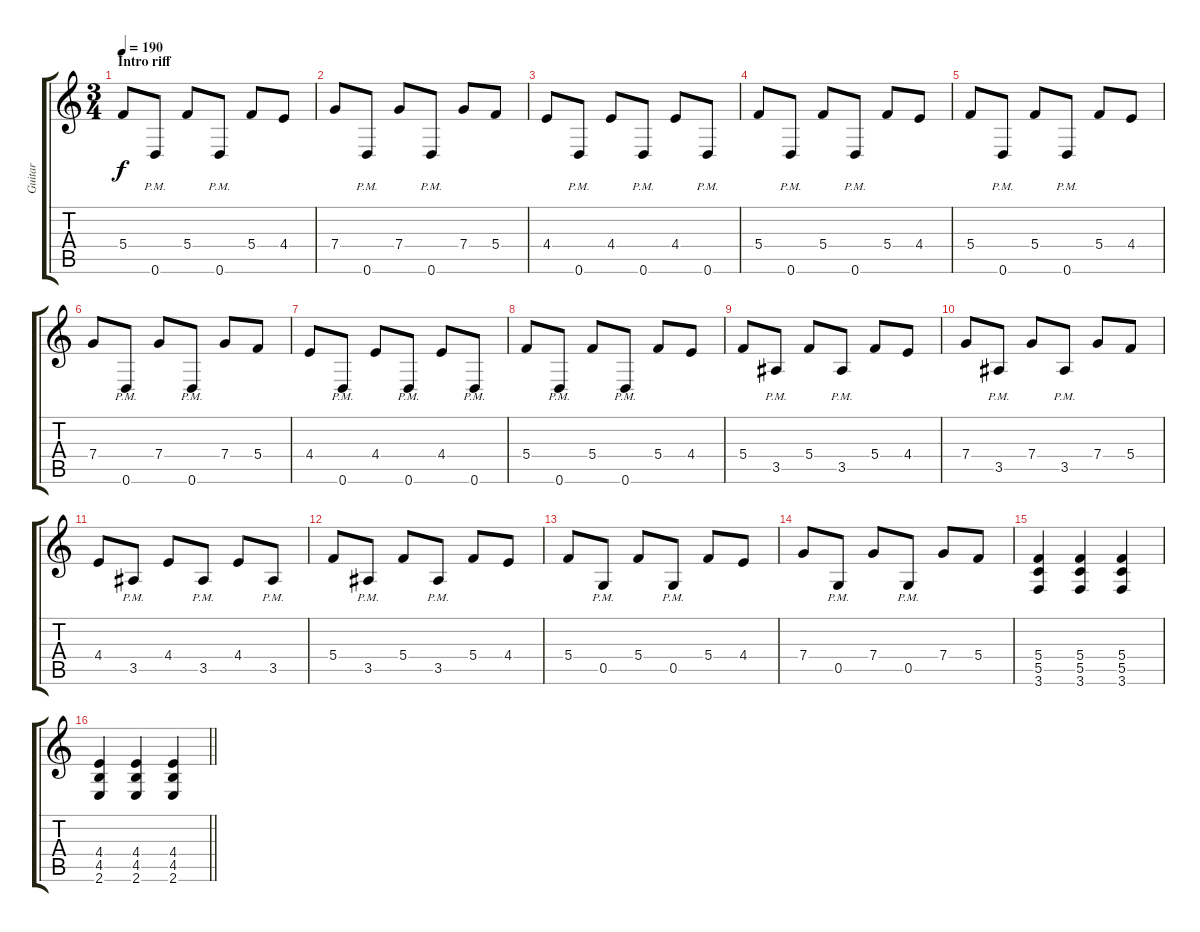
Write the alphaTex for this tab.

\track ("Guitar" "Guitar") {instrument distortionguitar}
\staff {score tabs}
\tuning (D4 A3 F3 C3 G2 D2) {hide}
\ts (3 4)
\section ("" "Intro riff")
\tempo 190
\clef g2
\ks c
5.4.8{dy f} 0.6{pm}.8 5.4.8 0.6{pm}.8 5.4.8 4.4.8 |
7.4.8 0.6{pm}.8 7.4.8 0.6{pm}.8 7.4.8 5.4.8 |
4.4.8 0.6{pm}.8 4.4.8 0.6{pm}.8 4.4.8 0.6{pm}.8 |
5.4.8 0.6{pm}.8 5.4.8 0.6{pm}.8 5.4.8 4.4.8 |
5.4.8 0.6{pm}.8 5.4.8 0.6{pm}.8 5.4.8 4.4.8 |
7.4.8 0.6{pm}.8 7.4.8 0.6{pm}.8 7.4.8 5.4.8 |
4.4.8 0.6{pm}.8 4.4.8 0.6{pm}.8 4.4.8 0.6{pm}.8 |
5.4.8 0.6{pm}.8 5.4.8 0.6{pm}.8 5.4.8 4.4.8 |
5.4.8 3.5{pm}.8 5.4.8 3.5{pm}.8 5.4.8 4.4.8 |
7.4.8 3.5{pm}.8 7.4.8 3.5{pm}.8 7.4.8 5.4.8 |
4.4.8 3.5{pm}.8 4.4.8 3.5{pm}.8 4.4.8 3.5{pm}.8 |
5.4.8 3.5{pm}.8 5.4.8 3.5{pm}.8 5.4.8 4.4.8 |
5.4.8 0.5{pm}.8 5.4.8 0.5{pm}.8 5.4.8 4.4.8 |
7.4.8 0.5{pm}.8 7.4.8 0.5{pm}.8 7.4.8 5.4.8 |
(5.4 5.5 3.6).4 (5.4 5.5 3.6).4 (5.4 5.5 3.6).4 |
\barLineRight lightlight
(4.4 4.5 2.6).4 (4.4 4.5 2.6).4 (4.4 4.5 2.6).4
